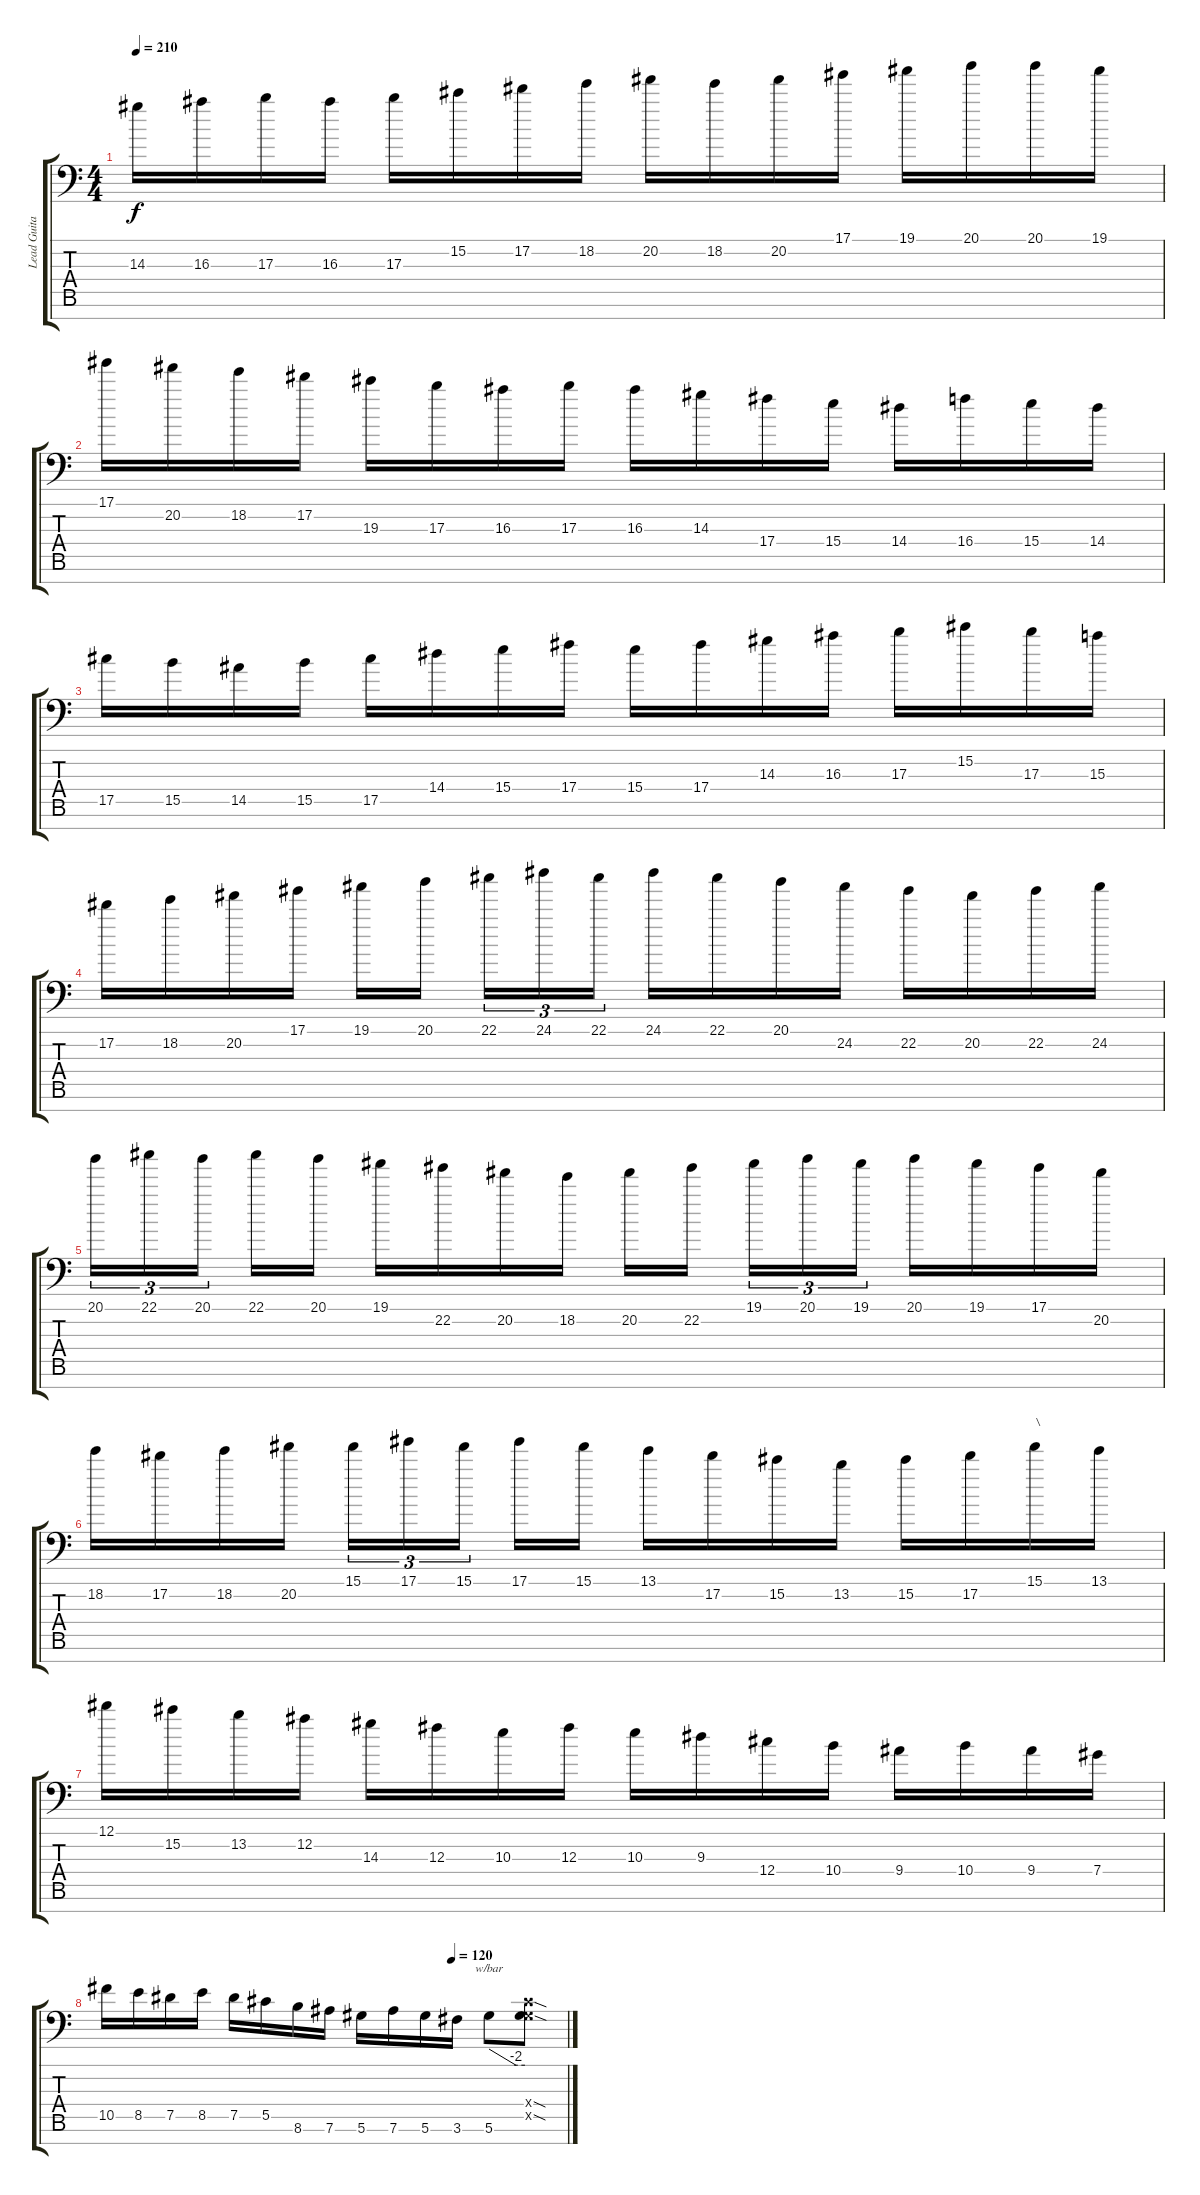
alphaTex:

\track ("Lead Guitar" "Lead Guita") {instrument distortionguitar}
\staff {score tabs}
\tuning (Eb4 Bb3 Gb3 Db3 Ab2 Eb2 Bb1) {hide}
\ts (4 4)
\tempo 210
\clef f4
\ks c
14.3.16{dy f} 16.3.16 17.3.16 16.3.16 17.3.16 15.2.16 17.2.16 18.2.16 20.2.16 18.2.16 20.2.16 17.1.16 19.1.16 20.1.16 20.1.16 19.1.16 |
17.1.16 20.2.16 18.2.16 17.2.16 19.3.16 17.3.16 16.3.16 17.3.16 16.3.16 14.3.16 17.4.16 15.4.16 14.4.16 16.4.16 15.4.16 14.4.16 |
17.5.16 15.5.16 14.5.16 15.5.16 17.5.16 14.4.16 15.4.16 17.4.16 15.4.16 17.4.16 14.3.16 16.3.16 17.3.16 15.2.16 17.3.16 15.3.16 |
17.2.16 18.2.16 20.2.16 17.1.16 19.1.16 20.1.16 22.1.16{tu (3 2)} 24.1.16{tu (3 2)} 22.1.16{tu (3 2)} 24.1.16 22.1.16 20.1.16 24.2.16 22.2.16 20.2.16 22.2.16 24.2.16 |
20.1.16{tu (3 2)} 22.1.16{tu (3 2)} 20.1.16{tu (3 2)} 22.1.16 20.1.16 19.1.16 22.2.16 20.2.16 18.2.16 20.2.16 22.2.16 19.1.16{tu (3 2)} 20.1.16{tu (3 2)} 19.1.16{tu (3 2)} 20.1.16 19.1.16 17.1.16 20.2.16 |
18.2.16 17.2.16 18.2.16 20.2.16 15.1.16{tu (3 2)} 17.1.16{tu (3 2)} 15.1.16{tu (3 2)} 17.1.16 15.1.16 13.1.16 17.2.16 15.2.16 13.2.16 15.2.16 17.2.16 15.1.16{txt "\\"} 13.1.16 |
12.1.16 15.2.16 13.2.16 12.2.16 14.3.16 12.3.16 10.3.16 12.3.16 10.3.16 9.3.16 12.4.16 10.4.16 9.4.16 10.4.16 9.4.16 7.4.16 |
\tempo (120 0.75)
10.5.16 8.5.16 7.5.16 8.5.16 7.5.16 5.5.16 8.6.16 7.6.16 5.6.16 7.6.16 5.6.16 3.6.16 5.6.8{tbe (custom default 0 0 45 -8 60 -8)} (0.4{sod x} 0.5{sod x} 5.6{t}).8
